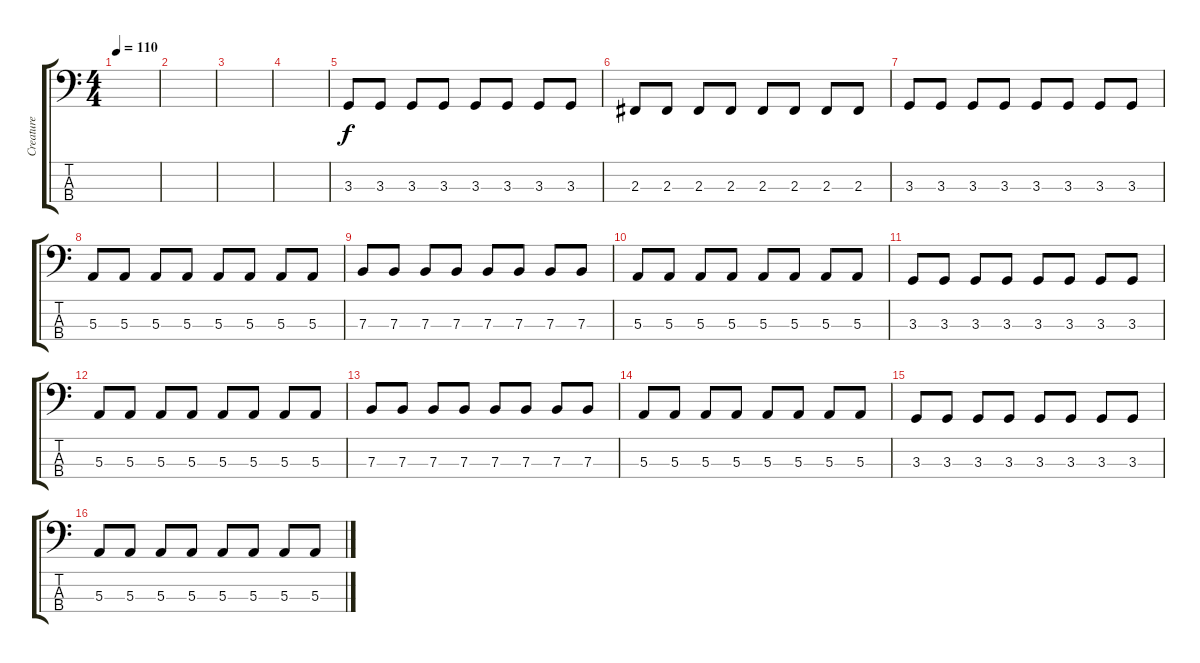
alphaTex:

\track ("Creature" "Creature") {instrument electricbasspick}
\staff {score tabs}
\tuning (D2 A1 E1 A0) {hide}
\ts (4 4)
\tempo 110
\clef f4
\ks c
|
|
|
|
3.3.8 3.3.8 3.3.8 3.3.8 3.3.8 3.3.8 3.3.8 3.3.8 |
2.3.8 2.3.8 2.3.8 2.3.8 2.3.8 2.3.8 2.3.8 2.3.8 |
3.3.8 3.3.8 3.3.8 3.3.8 3.3.8 3.3.8 3.3.8 3.3.8 |
5.3.8 5.3.8 5.3.8 5.3.8 5.3.8 5.3.8 5.3.8 5.3.8 |
7.3.8 7.3.8 7.3.8 7.3.8 7.3.8 7.3.8 7.3.8 7.3.8 |
5.3.8 5.3.8 5.3.8 5.3.8 5.3.8 5.3.8 5.3.8 5.3.8 |
3.3.8 3.3.8 3.3.8 3.3.8 3.3.8 3.3.8 3.3.8 3.3.8 |
5.3.8 5.3.8 5.3.8 5.3.8 5.3.8 5.3.8 5.3.8 5.3.8 |
7.3.8 7.3.8 7.3.8 7.3.8 7.3.8 7.3.8 7.3.8 7.3.8 |
5.3.8 5.3.8 5.3.8 5.3.8 5.3.8 5.3.8 5.3.8 5.3.8 |
3.3.8 3.3.8 3.3.8 3.3.8 3.3.8 3.3.8 3.3.8 3.3.8 |
5.3.8 5.3.8 5.3.8 5.3.8 5.3.8 5.3.8 5.3.8 5.3.8
